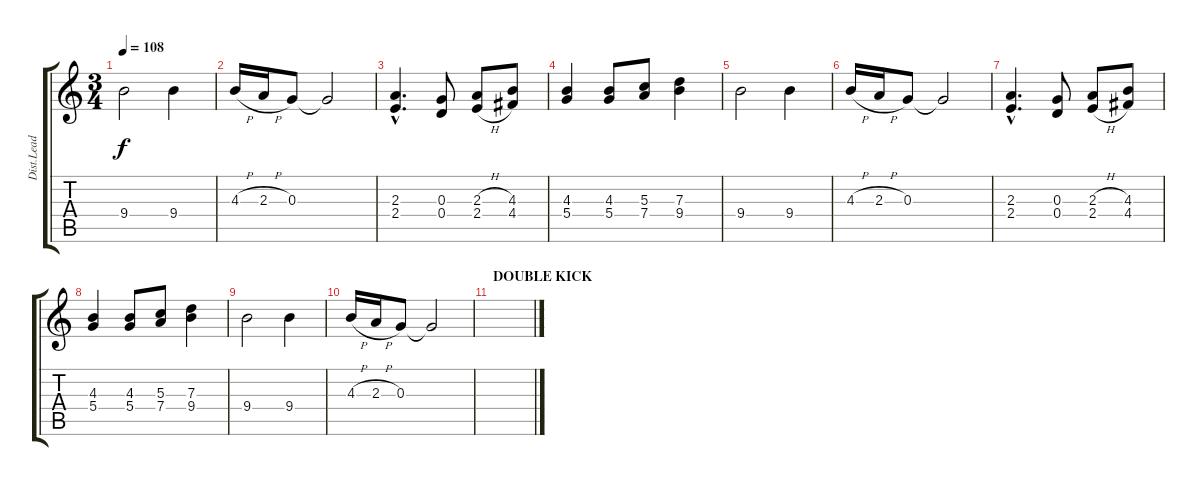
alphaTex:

\track ("Dist.Lead Gtr.1" "Dist.Lead ") {instrument distortionguitar}
\staff {score tabs}
\tuning (E4 B3 G3 D3 A2 E2) {hide}
\ts (3 4)
\tempo 108
\clef g2
\ks c
9.4.2{dy f} 9.4.4 |
4.3{h}.16 2.3{h}.16 0.3.8 0.3{t}.2 |
(2.3{hac} 2.4{hac}).4{d} (0.3 0.4).8 (2.3{h} 2.4{h}).8 (4.3 4.4).8 |
(4.3 5.4).4 (4.3 5.4).8 (5.3 7.4).8 (7.3 9.4).4 |
9.4.2 9.4.4 |
4.3{h}.16 2.3{h}.16 0.3.8 0.3{t}.2 |
(2.3{hac} 2.4{hac}).4{d} (0.3 0.4).8 (2.3{h} 2.4{h}).8 (4.3 4.4).8 |
(4.3 5.4).4 (4.3 5.4).8 (5.3 7.4).8 (7.3 9.4).4 |
9.4.2 9.4.4 |
4.3{h}.16 2.3{h}.16 0.3.8 0.3{t}.2 |
\section ("" "DOUBLE KICK")
